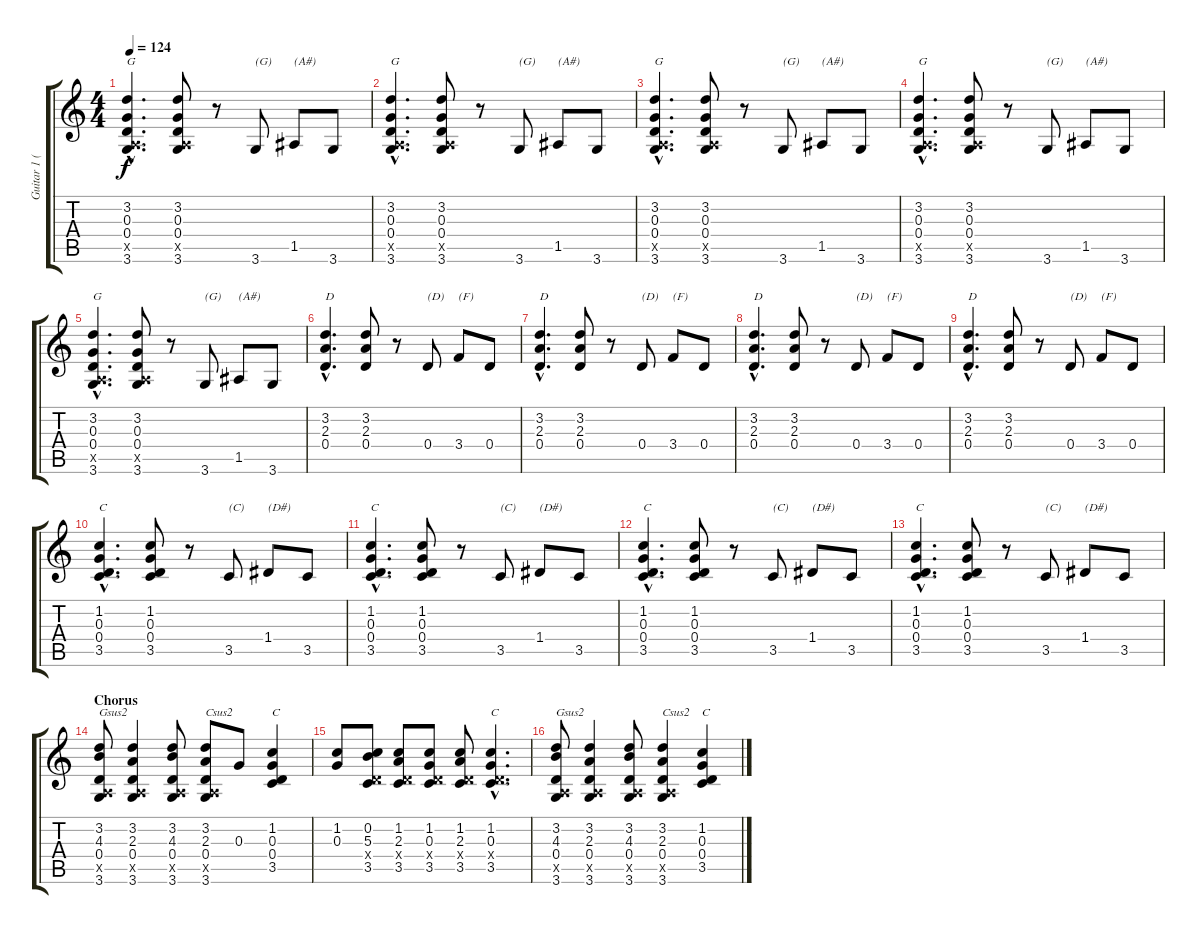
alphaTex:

\track ("Guitar 1 (Angus)" "Guitar 1 (") {instrument distortionguitar}
\staff {score tabs}
\tuning (E4 B3 G3 D3 A2 E2) {hide}
\ts (4 4)
\tempo 124
\clef g2
\ks c
(3.2{hac} 0.3{hac} 0.4{hac} 0.5{hac x} 3.6{hac}).4{d txt "G" dy f} (3.2 0.3 0.4 0.5{x} 3.6).8 r.8 3.6.8{txt "(G)"} 1.5.8{txt "(A#)"} 3.6.8 |
(3.2{hac} 0.3{hac} 0.4{hac} 0.5{hac x} 3.6{hac}).4{d txt "G"} (3.2 0.3 0.4 0.5{x} 3.6).8 r.8 3.6.8{txt "(G)"} 1.5.8{txt "(A#)"} 3.6.8 |
(3.2{hac} 0.3{hac} 0.4{hac} 0.5{hac x} 3.6{hac}).4{d txt "G"} (3.2 0.3 0.4 0.5{x} 3.6).8 r.8 3.6.8{txt "(G)"} 1.5.8{txt "(A#)"} 3.6.8 |
(3.2{hac} 0.3{hac} 0.4{hac} 0.5{hac x} 3.6{hac}).4{d txt "G"} (3.2 0.3 0.4 0.5{x} 3.6).8 r.8 3.6.8{txt "(G)"} 1.5.8{txt "(A#)"} 3.6.8 |
(3.2{hac} 0.3{hac} 0.4{hac} 0.5{hac x} 3.6{hac}).4{d txt "G"} (3.2 0.3 0.4 0.5{x} 3.6).8 r.8 3.6.8{txt "(G)"} 1.5.8{txt "(A#)"} 3.6.8 |
(3.2{hac} 2.3{hac} 0.4{hac}).4{d txt "D"} (3.2 2.3 0.4).8 r.8 0.4.8{txt "(D)"} 3.4.8{txt "(F)"} 0.4.8 |
(3.2{hac} 2.3{hac} 0.4{hac}).4{d txt "D"} (3.2 2.3 0.4).8 r.8 0.4.8{txt "(D)"} 3.4.8{txt "(F)"} 0.4.8 |
(3.2{hac} 2.3{hac} 0.4{hac}).4{d txt "D"} (3.2 2.3 0.4).8 r.8 0.4.8{txt "(D)"} 3.4.8{txt "(F)"} 0.4.8 |
(3.2{hac} 2.3{hac} 0.4{hac}).4{d txt "D"} (3.2 2.3 0.4).8 r.8 0.4.8{txt "(D)"} 3.4.8{txt "(F)"} 0.4.8 |
(1.2{hac} 0.3{hac} 0.4{hac} 3.5{hac}).4{d txt "C"} (1.2 0.3 0.4 3.5).8 r.8 3.5.8{txt "(C)"} 1.4.8{txt "(D#)"} 3.5.8 |
(1.2{hac} 0.3{hac} 0.4{hac} 3.5{hac}).4{d txt "C"} (1.2 0.3 0.4 3.5).8 r.8 3.5.8{txt "(C)"} 1.4.8{txt "(D#)"} 3.5.8 |
(1.2{hac} 0.3{hac} 0.4{hac} 3.5{hac}).4{d txt "C"} (1.2 0.3 0.4 3.5).8 r.8 3.5.8{txt "(C)"} 1.4.8{txt "(D#)"} 3.5.8 |
(1.2{hac} 0.3{hac} 0.4{hac} 3.5{hac}).4{d txt "C"} (1.2 0.3 0.4 3.5).8 r.8 3.5.8{txt "(C)"} 1.4.8{txt "(D#)"} 3.5.8 |
\section ("" "Chorus")
(3.2 4.3 0.4 0.5{x} 3.6).8{txt "Gsus2"} (3.2 2.3 0.4 0.5{x} 3.6).4 (3.2 4.3 0.4 0.5{x} 3.6).8 (3.2 2.3 0.4 0.5{x} 3.6).8{txt "Csus2"} 0.3.8 (1.2 0.3 0.4 3.5).4{txt "C"} |
(1.2 0.3).8 (0.2 5.3 0.4{x} 3.5).8 (1.2 2.3 0.4{x} 3.5).8 (1.2 0.3 0.4{x} 3.5).8 (1.2 2.3 0.4{x} 3.5).8 (1.2{hac} 0.3{hac} 0.4{hac x} 3.5{hac}).4{d txt "C"} |
(3.2 4.3 0.4 0.5{x} 3.6).8{txt "Gsus2"} (3.2 2.3 0.4 0.5{x} 3.6).4 (3.2 4.3 0.4 0.5{x} 3.6).8 (3.2 2.3 0.4 0.5{x} 3.6).4{txt "Csus2"} (1.2 0.3 0.4 3.5).4{txt "C"}
